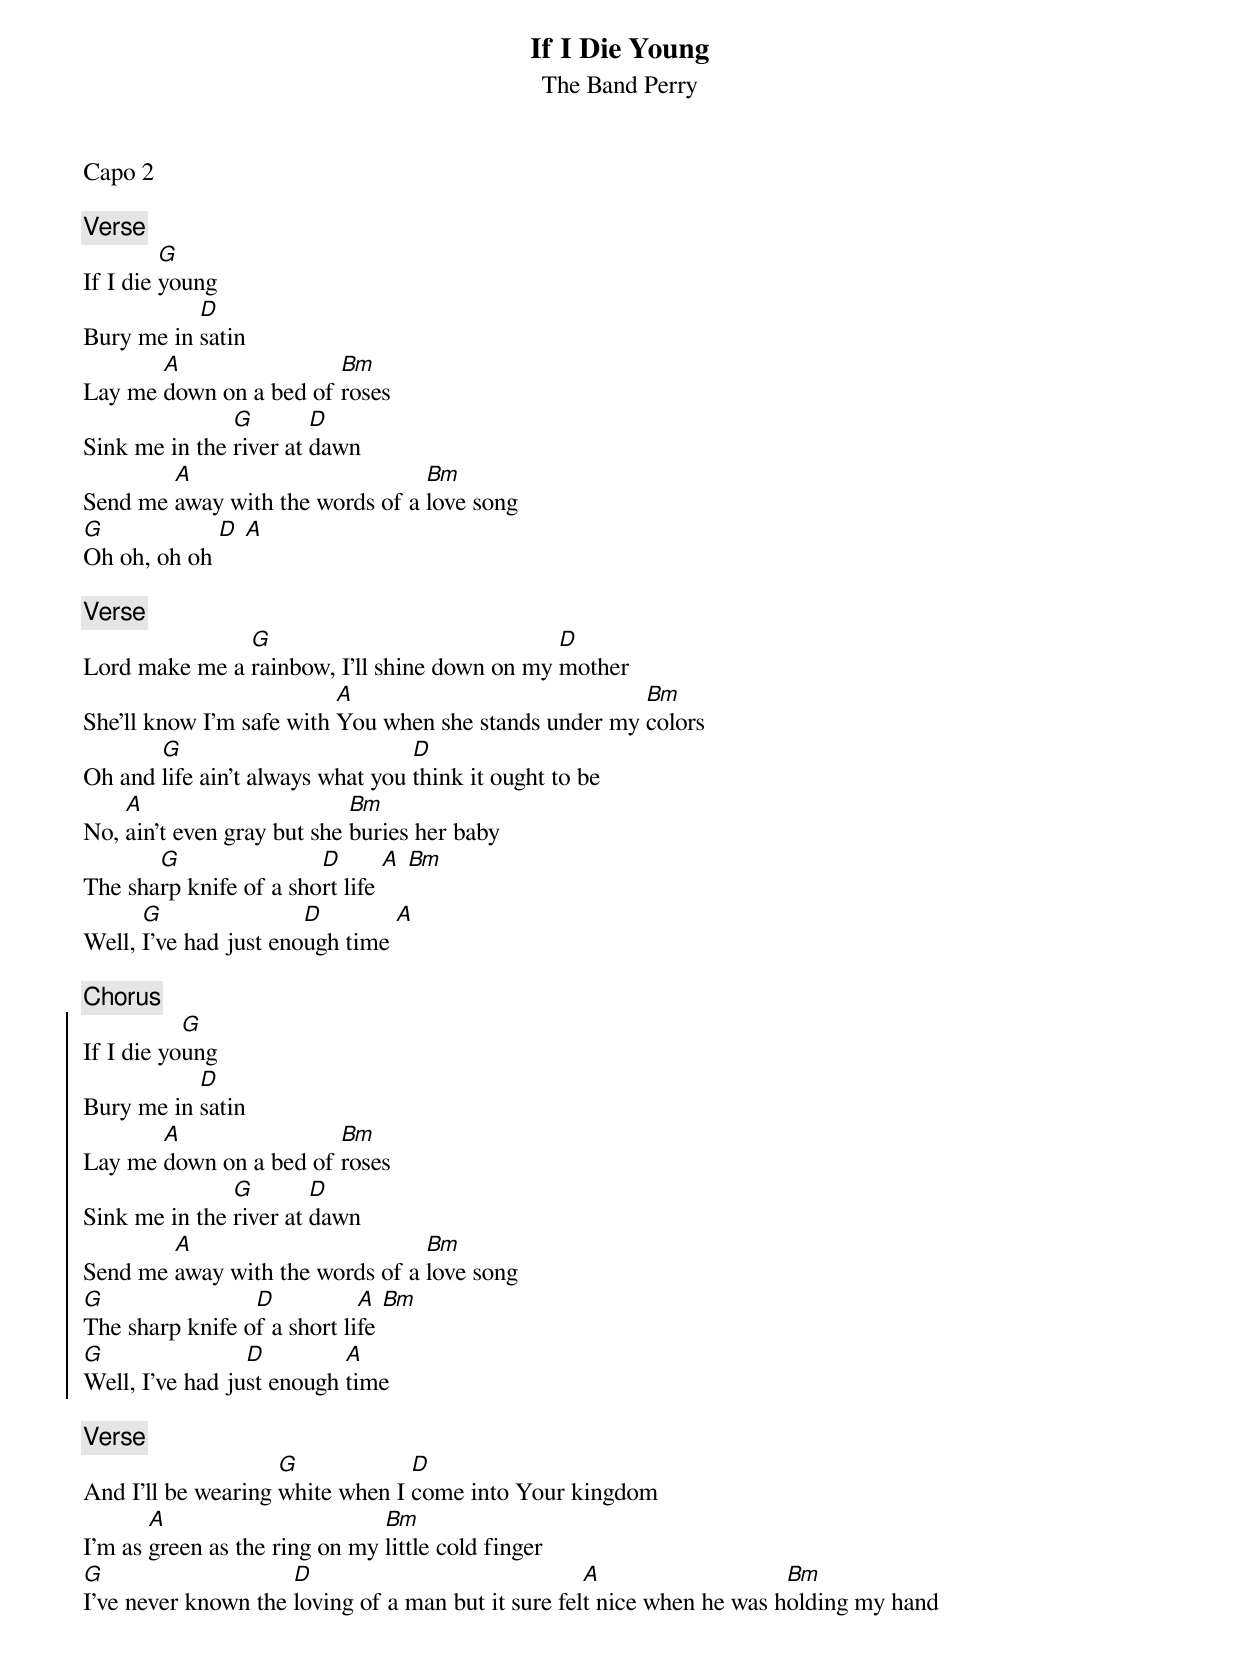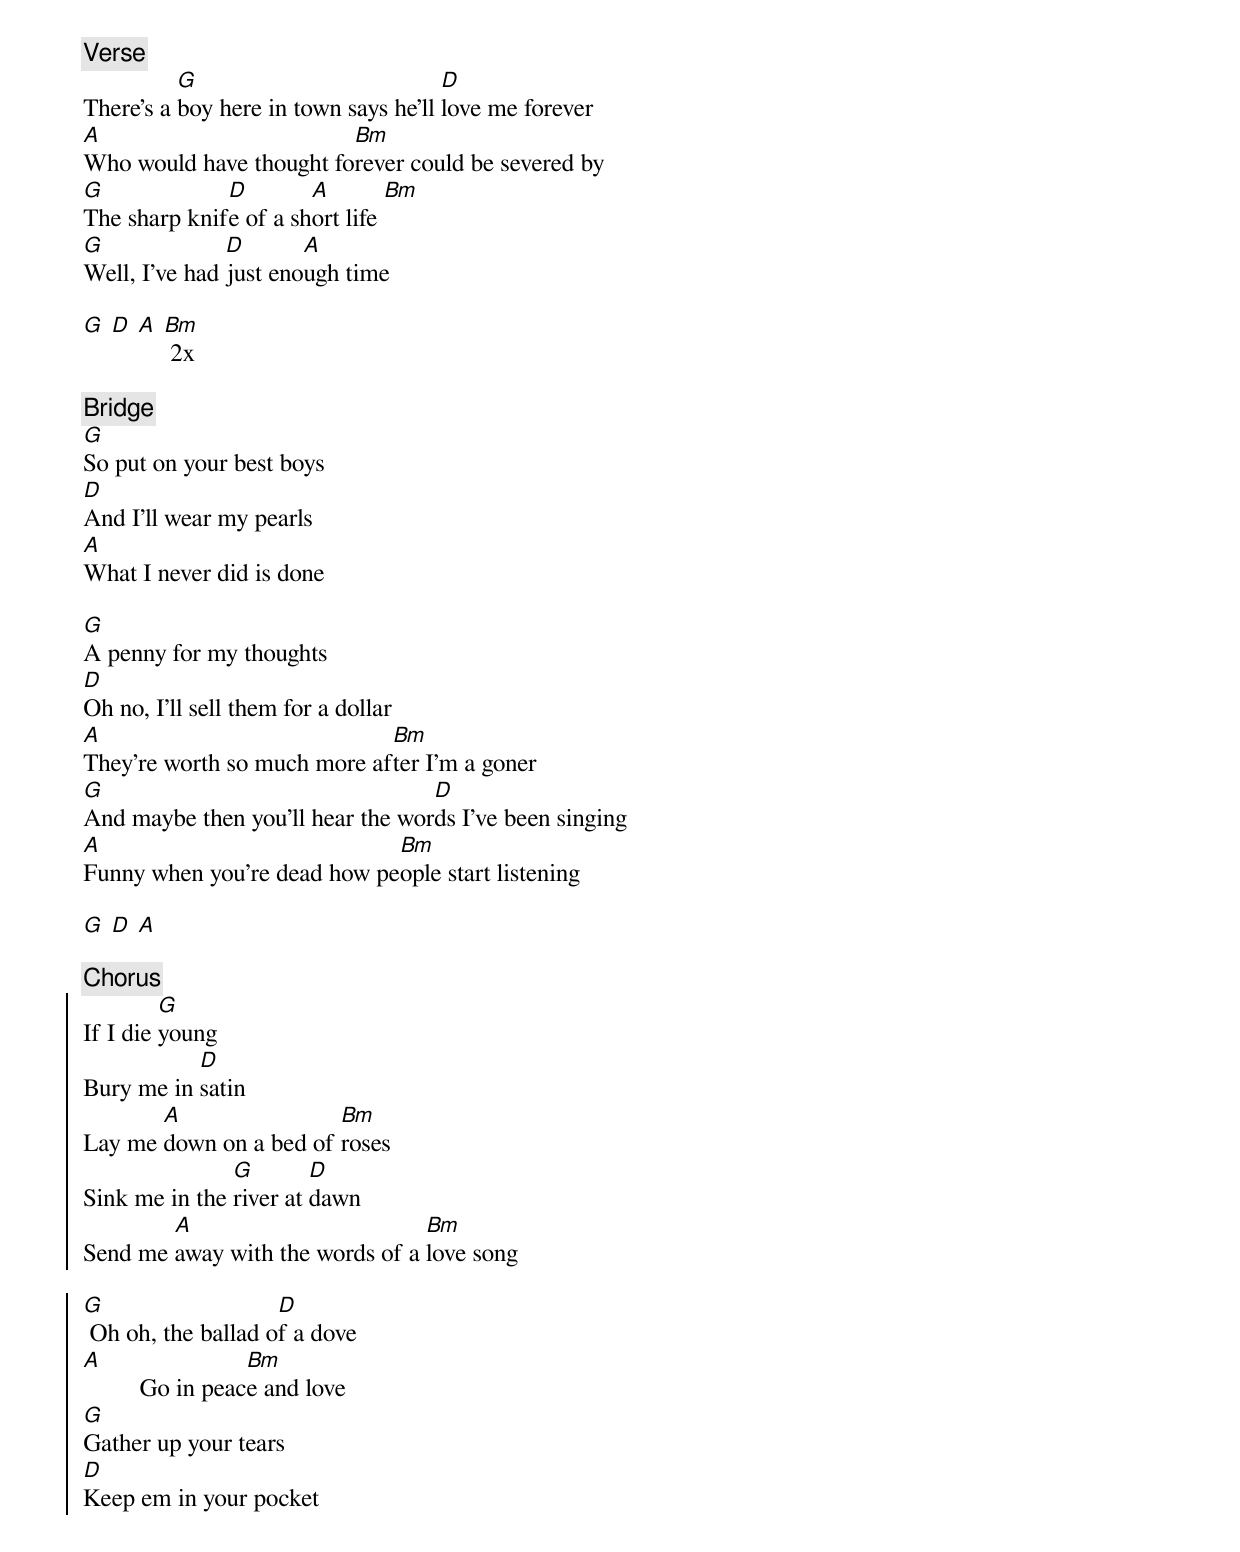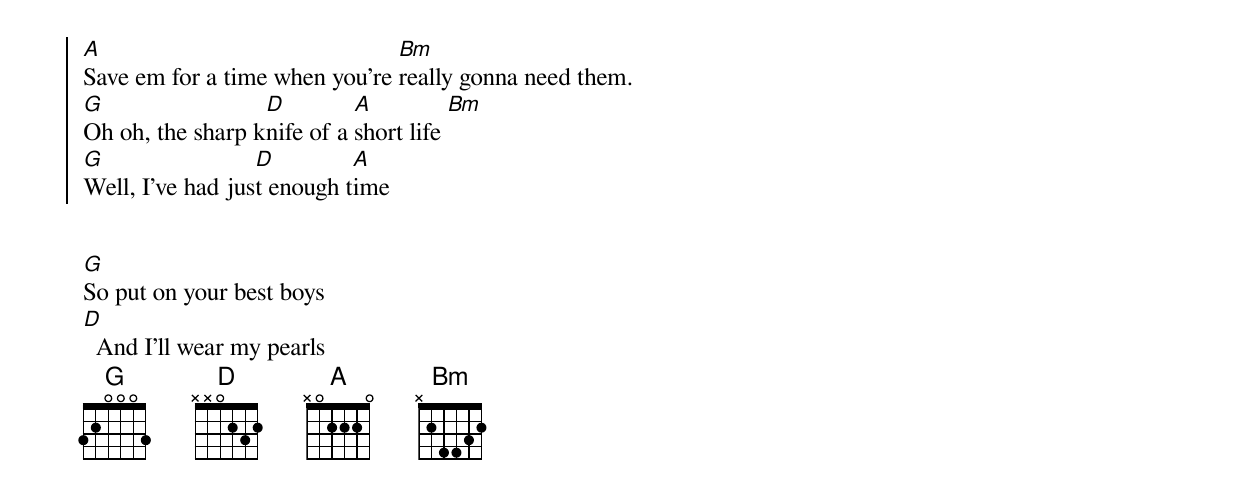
{title: If I Die Young}
{subtitle: The Band Perry}


Capo 2

{c:Verse}
If I die [G]young
Bury me in [D]satin
Lay me [A]down on a bed of [Bm]roses
Sink me in the [G]river at [D]dawn
Send me [A]away with the words of a [Bm]love song
[G]Oh oh, oh oh [D] [A]

{c:Verse}
Lord make me a [G]rainbow, I'll shine down on my [D]mother
She'll know I'm safe with [A]You when she stands under my [Bm]colors
Oh and [G]life ain't always what you [D]think it ought to be
No, [A]ain't even gray but she [Bm]buries her baby
The sha[G]rp knife of a sho[D]rt life [A] [Bm]
Well, [G]I've had just eno[D]ugh time [A]

{c:Chorus}
{soc}
If I die yo[G]ung
Bury me in [D]satin
Lay me [A]down on a bed of [Bm]roses
Sink me in the [G]river at [D]dawn
Send me [A]away with the words of a [Bm]love song
[G]The sharp knife o[D]f a short li[A]fe [Bm]
[G]Well, I've had ju[D]st enough [A]time
{eoc}

{c:Verse}
And I'll be wearing [G]white when I [D]come into Your kingdom
I'm as [A]green as the ring on my [Bm]little cold finger
[G]I've never known the [D]loving of a man but it sure fel[A]t nice when he was h[Bm]olding my hand

{c:Verse}
There's a [G]boy here in town says he'll [D]love me forever
[A]Who would have thought fo[Bm]rever could be severed by
[G]The sharp knif[D]e of a sh[A]ort life [Bm]
[G]Well, I've had [D]just eno[A]ugh time

[G] [D] [A] [Bm] 2x

{c:Bridge}
[G]So put on your best boys
[D]And I'll wear my pearls
[A]What I never did is done

[G]A penny for my thoughts
[D]Oh no, I'll sell them for a dollar
[A]They're worth so much more af[Bm]ter I'm a goner
[G]And maybe then you'll hear the wor[D]ds I've been singing
[A]Funny when you're dead how pe[Bm]ople start listening

[G] [D] [A]

{c:Chorus}
{soc}
If I die [G]young
Bury me in [D]satin
Lay me [A]down on a bed of [Bm]roses
Sink me in the [G]river at [D]dawn
Send me [A]away with the words of a [Bm]love song

[G] Oh oh, the ballad o[D]f a dove
[A]         Go in peac[Bm]e and love
[G]Gather up your tears
[D]Keep em in your pocket
[A]Save em for a time when you're [Bm]really gonna need them.
[G]Oh oh, the sharp k[D]nife of a [A]short life [Bm]
[G]Well, I've had jus[D]t enough t[A]ime
{eoc}


[G]So put on your best boys
[D]  And I'll wear my pearls
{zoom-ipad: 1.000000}
